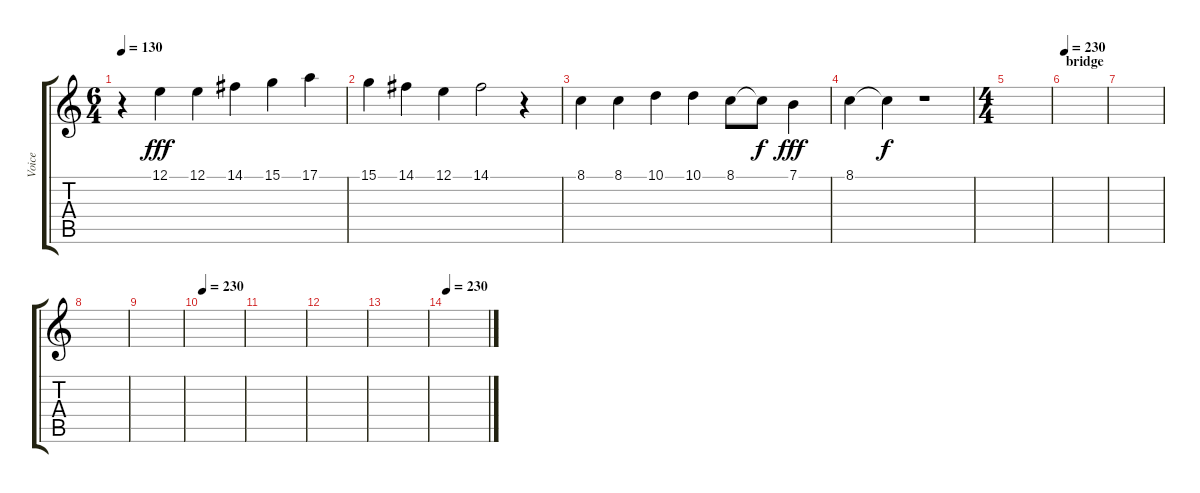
\track ("Voice" "Voice") {instrument choiraahs}
\staff {score tabs}
\tuning (E4 B3 G3 D3 A2 E2) {hide}
\ts (6 4)
\tempo 130
\clef g2
\ks c
r.4{dy f} 12.1.4{dy fff} 12.1.4 14.1.4 15.1.4 17.1.4 |
15.1.4 14.1.4 12.1.4 14.1.2 r.4 |
8.1.4 8.1.4 10.1.4 10.1.4 8.1.8 8.1{t}.8{dy f} 7.1.4{dy fff} |
8.1.4 8.1{t}.4{dy f} r.1 |
\ts (4 4)
|
\section ("" "bridge")
\tempo 230
|
|
|
|
\tempo 230
|
|
|
|
\tempo 230
